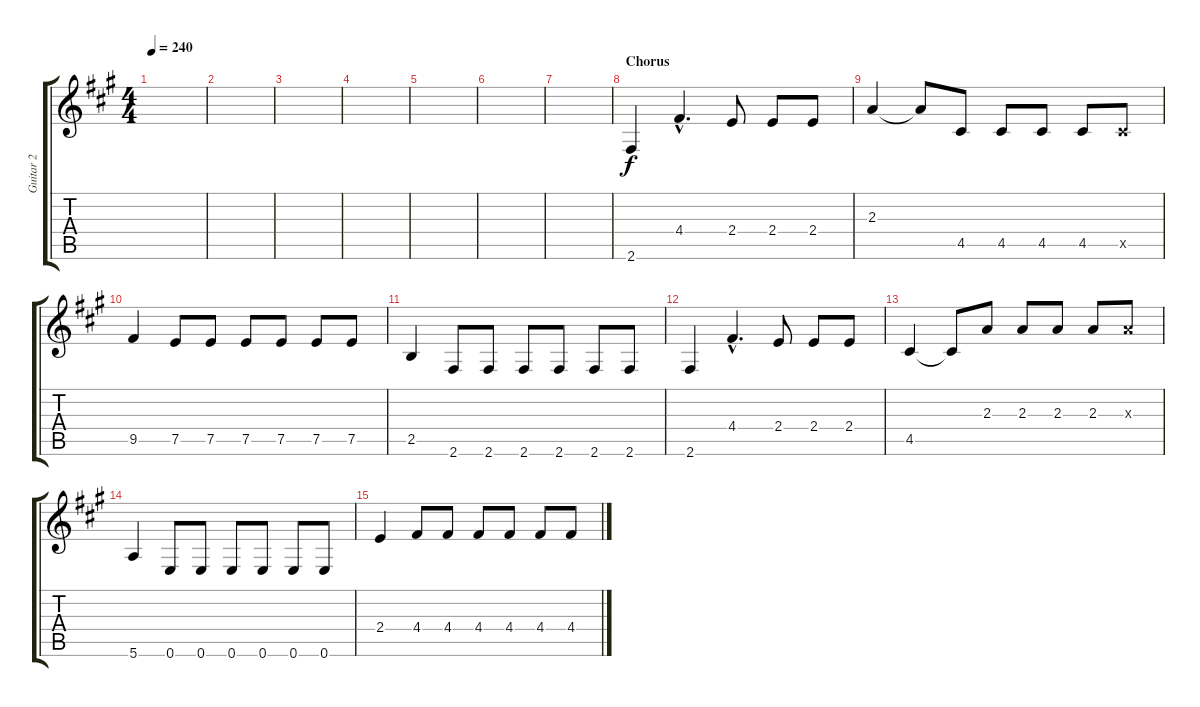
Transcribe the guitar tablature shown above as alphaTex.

\track ("Guitar 2" "Guitar 2") {instrument overdrivenguitar}
\staff {score tabs}
\tuning (E4 B3 G3 D3 A2 E2) {hide}
\ts (4 4)
\tempo 240
\clef g2
\ks a
|
|
|
|
|
|
|
\section ("" "Chorus")
2.6.4{volume 13} 4.4{hac}.4{d} 2.4.8 2.4.8 2.4.8 |
2.3.4 2.3{t}.8 4.5.8 4.5.8 4.5.8 4.5.8 4.5{x}.8 |
9.5.4 7.5.8 7.5.8 7.5.8 7.5.8 7.5.8 7.5.8 |
2.5.4 2.6.8 2.6.8 2.6.8 2.6.8 2.6.8 2.6.8 |
2.6.4 4.4{hac}.4{d} 2.4.8 2.4.8 2.4.8 |
4.5.4 4.5{t}.8 2.3.8 2.3.8 2.3.8 2.3.8 2.3{x}.8 |
5.6.4 0.6.8 0.6.8 0.6.8 0.6.8 0.6.8 0.6.8 |
2.4.4 4.4.8 4.4.8 4.4.8 4.4.8 4.4.8 4.4.8
